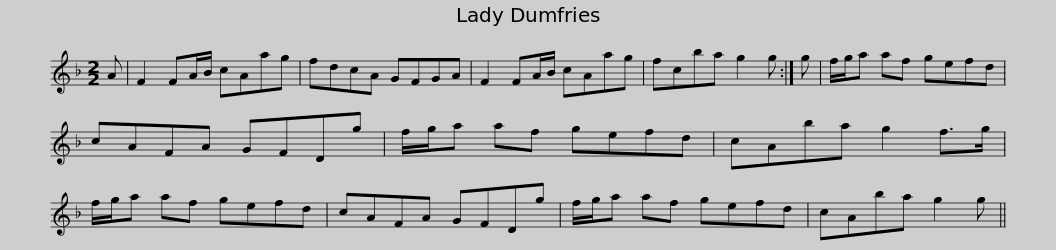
X:1
L:1/8
M:2/2
I:linebreak $
K:F
V:1 treble
V:1
 A | F2 FA/B/ cAag | fdcA GFGA | F2 FA/B/ cAag | fcba g2 g :| %5
 g | f/g/a af gefd |$ cAFA GFDg | f/g/a af gefd | cAba g2 f>g | %10
 f/g/a af gefd | cAFA GFDg |$ f/g/a af gefd | cAba g2 g || %14
